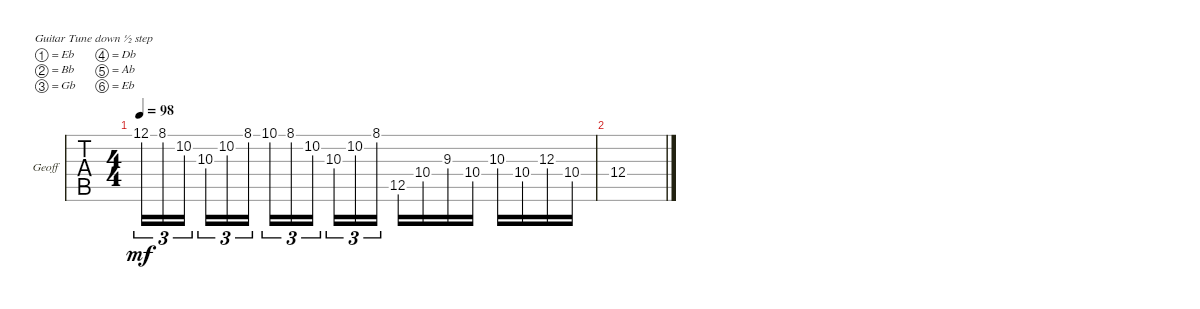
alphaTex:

\defaultSystemsLayout 4
\bracketExtendMode groupsimilarinstruments
\firstSystemTrackNameOrientation horizontal
\otherSystemsTrackNameOrientation horizontal
\track ("Geoff" "Geoff") {instrument acousticguitarsteel}
\staff {tabs}
\tuning (Eb4 Bb3 Gb3 Db3 Ab2 Eb2)
\ts (4 4)
\tempo 98
\clef g2
\ks c
12.1.16{tu (3 2) dy mf} 8.1.16{tu (3 2)} 10.2.16{tu (3 2)} 10.3.16{tu (3 2)} 10.2.16{tu (3 2)} 8.1.16{tu (3 2)} 10.1.16{tu (3 2)} 8.1.16{tu (3 2)} 10.2.16{tu (3 2)} 10.3.16{tu (3 2)} 10.2.16{tu (3 2)} 8.1.16{tu (3 2)} 12.5.16 10.4.16 9.3.16 10.4.16 10.3.16 10.4.16 12.3.16 10.4.16 |
12.4.1
